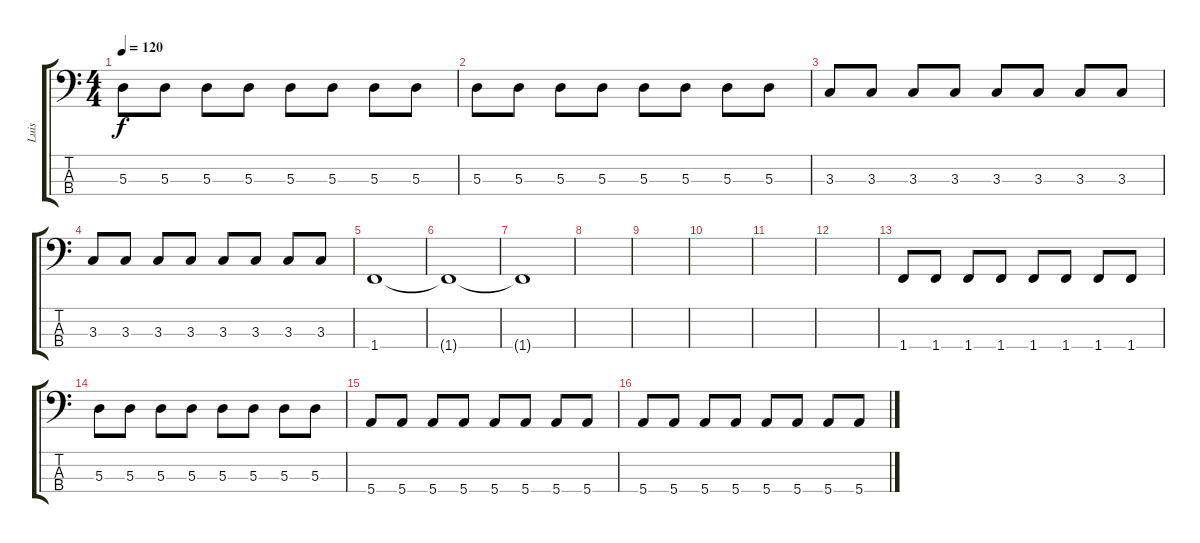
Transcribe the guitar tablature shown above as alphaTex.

\track ("Luis" "Luis") {instrument electricbassfinger}
\staff {score tabs}
\tuning (G2 D2 A1 E1) {hide}
\ts (4 4)
\tempo 120
\clef f4
\ks c
5.3.8{dy f} 5.3.8 5.3.8 5.3.8 5.3.8 5.3.8 5.3.8 5.3.8 |
5.3.8 5.3.8 5.3.8 5.3.8 5.3.8 5.3.8 5.3.8 5.3.8 |
3.3.8 3.3.8 3.3.8 3.3.8 3.3.8 3.3.8 3.3.8 3.3.8 |
3.3.8 3.3.8 3.3.8 3.3.8 3.3.8 3.3.8 3.3.8 3.3.8 |
1.4.1 |
1.4{t}.1 |
1.4{t}.1 |
|
|
|
|
|
1.4.8 1.4.8 1.4.8 1.4.8 1.4.8 1.4.8 1.4.8 1.4.8 |
5.3.8 5.3.8 5.3.8 5.3.8 5.3.8 5.3.8 5.3.8 5.3.8 |
5.4.8 5.4.8 5.4.8 5.4.8 5.4.8 5.4.8 5.4.8 5.4.8 |
5.4.8 5.4.8 5.4.8 5.4.8 5.4.8 5.4.8 5.4.8 5.4.8
